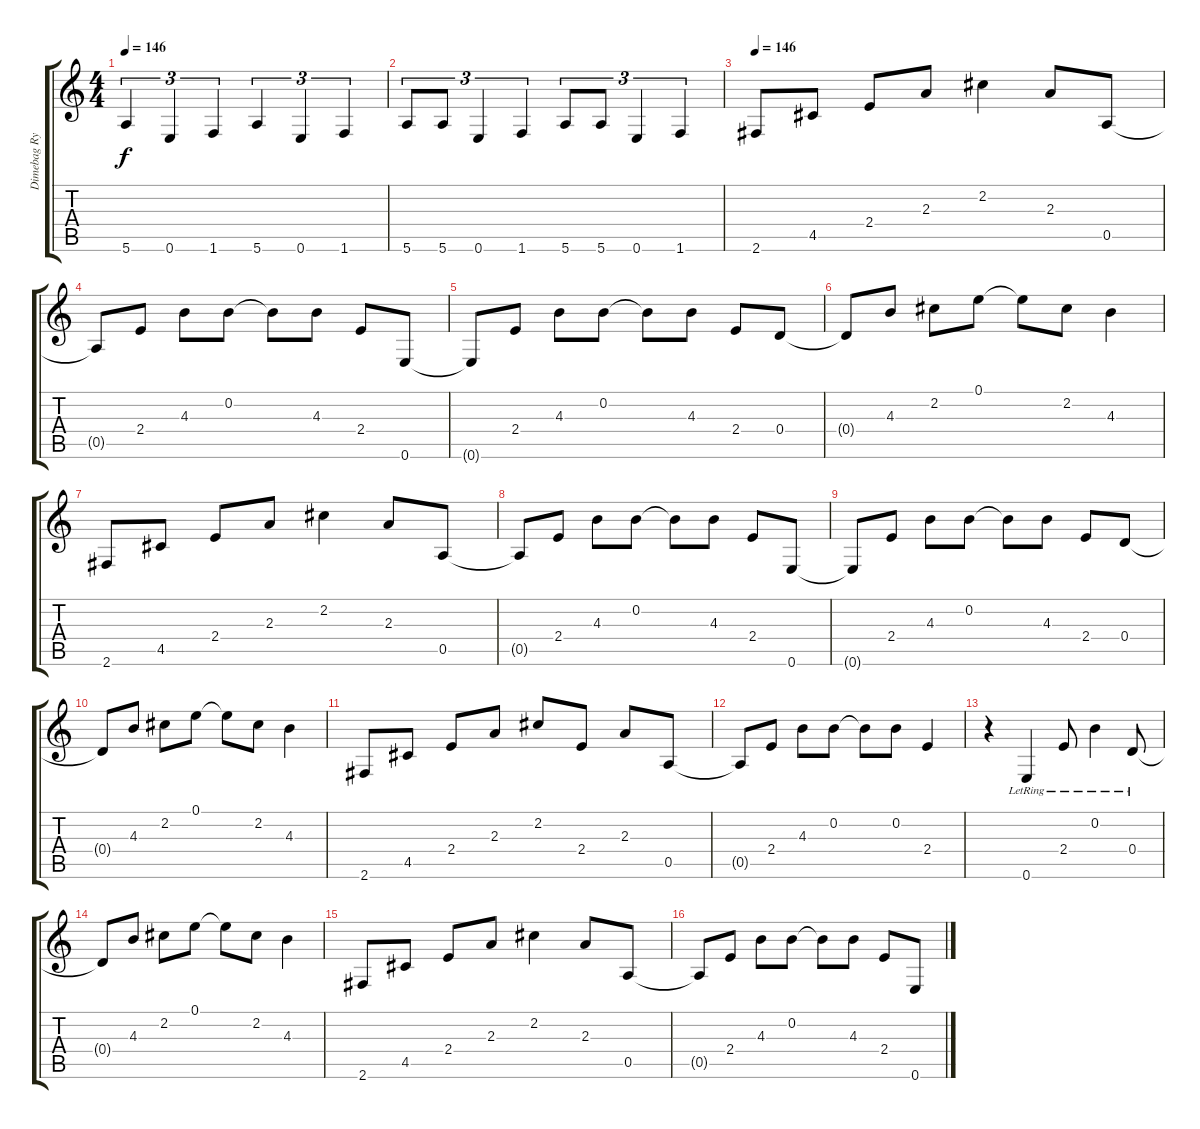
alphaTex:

\track ("Dimebag Rythym" "Dimebag Ry") {instrument distortionguitar}
\staff {score tabs}
\tuning (E4 B3 G3 D3 A2 E2) {hide}
\ts (4 4)
\tempo 146
\clef g2
\ks c
5.6.4{tu (3 2) dy f} 0.6.4{tu (3 2)} 1.6.4{tu (3 2)} 5.6.4{tu (3 2)} 0.6.4{tu (3 2)} 1.6.4{tu (3 2)} |
5.6.8{tu (3 2)} 5.6.8{tu (3 2)} 0.6.4{tu (3 2)} 1.6.4{tu (3 2)} 5.6.8{tu (3 2)} 5.6.8{tu (3 2)} 0.6.4{tu (3 2)} 1.6.4{tu (3 2)} |
\tempo 146
2.6.8{volume 10 instrument acousticguitarsteel} 4.5.8 2.4.8 2.3.8 2.2.4 2.3.8 0.5.8 |
0.5{t}.8 2.4.8 4.3.8 0.2.8 0.2{t}.8 4.3.8 2.4.8 0.6.8 |
0.6{t}.8 2.4.8 4.3.8 0.2.8 0.2{t}.8 4.3.8 2.4.8 0.4.8 |
0.4{t}.8 4.3.8 2.2.8 0.1.8 0.1{t}.8 2.2.8 4.3.4 |
2.6.8 4.5.8 2.4.8 2.3.8 2.2.4 2.3.8 0.5.8 |
0.5{t}.8 2.4.8 4.3.8 0.2.8 0.2{t}.8 4.3.8 2.4.8 0.6.8 |
0.6{t}.8 2.4.8 4.3.8 0.2.8 0.2{t}.8 4.3.8 2.4.8 0.4.8 |
0.4{t}.8 4.3.8 2.2.8 0.1.8 0.1{t}.8 2.2.8 4.3.4 |
2.6.8 4.5.8 2.4.8 2.3.8 2.2.8 2.4.8 2.3.8 0.5.8 |
0.5{t}.8 2.4.8 4.3.8 0.2.8 0.2{t}.8 0.2.8 2.4.4 |
r.4 0.6{lr}.4 2.4{lr}.8 0.2{lr}.4 0.4{lr}.8 |
0.4{t}.8 4.3.8 2.2.8 0.1.8 0.1{t}.8 2.2.8 4.3.4 |
2.6.8 4.5.8 2.4.8 2.3.8 2.2.4 2.3.8 0.5.8 |
0.5{t}.8 2.4.8 4.3.8 0.2.8 0.2{t}.8 4.3.8 2.4.8 0.6.8
